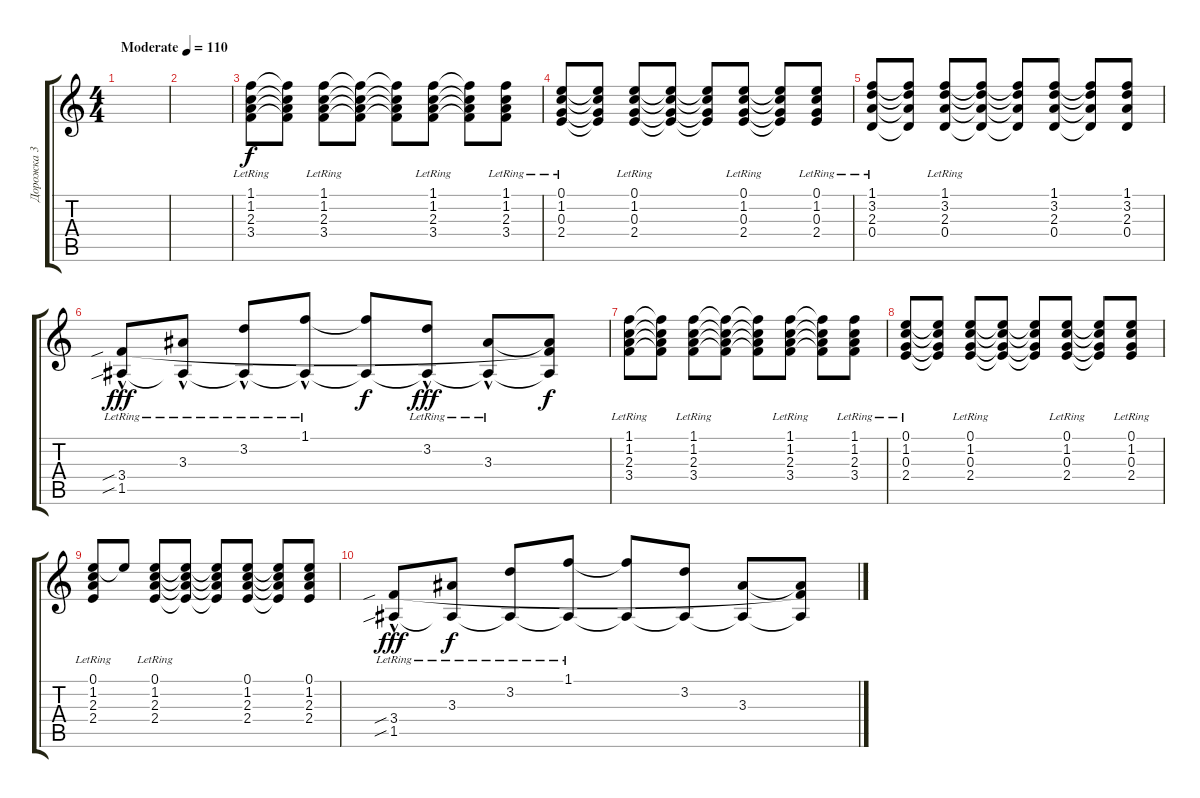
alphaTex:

\track ("Дорожка 3" "Дорожка 3") {instrument overdrivenguitar}
\staff {score tabs}
\tuning (E4 B3 G3 D3 A2 E2) {hide}
\ts (4 4)
\tempo (110 "Moderate")
\clef g2
\ks c
|
|
(1.1{lr} 1.2{lr} 2.3{lr} 3.4{lr}).8 (1.1{t} 1.2{t} 2.3{t} 3.4{t}).8 (1.1{lr} 1.2{lr} 2.3{lr} 3.4{lr}).8 (1.1{t} 1.2{t} 2.3{t} 3.4{t}).8 (1.1{t} 1.2{t} 2.3{t} 3.4{t}).8 (1.1{lr} 1.2{lr} 2.3{lr} 3.4{lr}).8 (1.1{t} 1.2{t} 2.3{t} 3.4{t}).8 (1.1{lr} 1.2{lr} 2.3{lr} 3.4{lr}).8 |
(0.1{lr} 1.2{lr} 0.3{lr} 2.4{lr}).8 (0.1{t} 1.2{t} 0.3{t} 2.4{t}).8 (0.1{lr} 1.2{lr} 0.3{lr} 2.4{lr}).8 (0.1{t} 1.2{t} 0.3{t} 2.4{t}).8 (0.1{t} 1.2{t} 0.3{t} 2.4{t}).8 (0.1{lr} 1.2{lr} 0.3{lr} 2.4{lr}).8 (0.1{t} 1.2{t} 0.3{t} 2.4{t}).8 (0.1{lr} 1.2{lr} 0.3{lr} 2.4{lr}).8 |
(1.1{lr} 3.2{lr} 2.3{lr} 0.4{lr}).8 (1.1{t} 3.2{t} 2.3{t} 0.4{t}).8 (1.1{lr} 3.2{lr} 2.3{lr} 0.4{lr}).8 (1.1{t} 3.2{t} 2.3{t} 0.4{t}).8 (1.1{t} 3.2{t} 2.3{t} 0.4{t}).8 (1.1 3.2 2.3 0.4).8 (1.1{t} 3.2{t} 2.3{t} 0.4{t}).8 (1.1 3.2 2.3 0.4).8 |
(3.4{sib hac lr} 1.5{sib hac}).8{dy fff} (3.3{hac lr} 1.5{t}).8 (3.2{hac lr} 1.5{t}).8 (1.1{hac lr} 1.5{t}).8 (1.1{t} 1.5{t}).8{dy f} (3.2{hac lr} 1.5{t}).8{dy fff} (3.3{hac lr} 1.5{t}).8 (3.3{t} 3.4{t} 1.5{t}).8{dy f} |
(1.1{lr} 1.2{lr} 2.3{lr} 3.4{lr}).8 (1.1{t} 1.2{t} 2.3{t} 3.4{t}).8 (1.1{lr} 1.2{lr} 2.3{lr} 3.4{lr}).8 (1.1{t} 1.2{t} 2.3{t} 3.4{t}).8 (1.1{t} 1.2{t} 2.3{t} 3.4{t}).8 (1.1{lr} 1.2{lr} 2.3{lr} 3.4{lr}).8 (1.1{t} 1.2{t} 2.3{t} 3.4{t}).8 (1.1{lr} 1.2{lr} 2.3{lr} 3.4{lr}).8 |
(0.1{lr} 1.2{lr} 0.3{lr} 2.4{lr}).8 (0.1{t} 1.2{t} 0.3{t} 2.4{t}).8 (0.1{lr} 1.2{lr} 0.3{lr} 2.4{lr}).8 (0.1{t} 1.2{t} 0.3{t} 2.4{t}).8 (0.1{t} 1.2{t} 0.3{t} 2.4{t}).8 (0.1{lr} 1.2{lr} 0.3{lr} 2.4{lr}).8 (0.1{t} 1.2{t} 0.3{t} 2.4{t}).8 (0.1{lr} 1.2{lr} 0.3{lr} 2.4{lr}).8 |
(0.1{lr} 1.2{lr} 2.3 2.4{lr}).8 0.1{t}.8 (0.1{lr} 1.2{lr} 2.3 2.4{lr}).8 (0.1{t} 1.2{t} 2.3{t} 2.4{t}).8 (0.1{t} 1.2{t} 2.3{t} 2.4{t}).8 (0.1 1.2 2.3 2.4).8 (0.1{t} 1.2{t} 2.3{t} 2.4{t}).8 (0.1 1.2 2.3 2.4).8 |
(3.4{sib lr} 1.5{sib hac}).8{dy fff} (3.3{lr} 1.5{t}).8{dy f} (3.2{lr} 1.5{t}).8 (1.1{lr} 1.5{t}).8 (1.1{t} 1.5{t}).8 (3.2 1.5{t}).8 (3.3 1.5{t}).8 (3.3{t} 3.4{t} 1.5{t}).8
